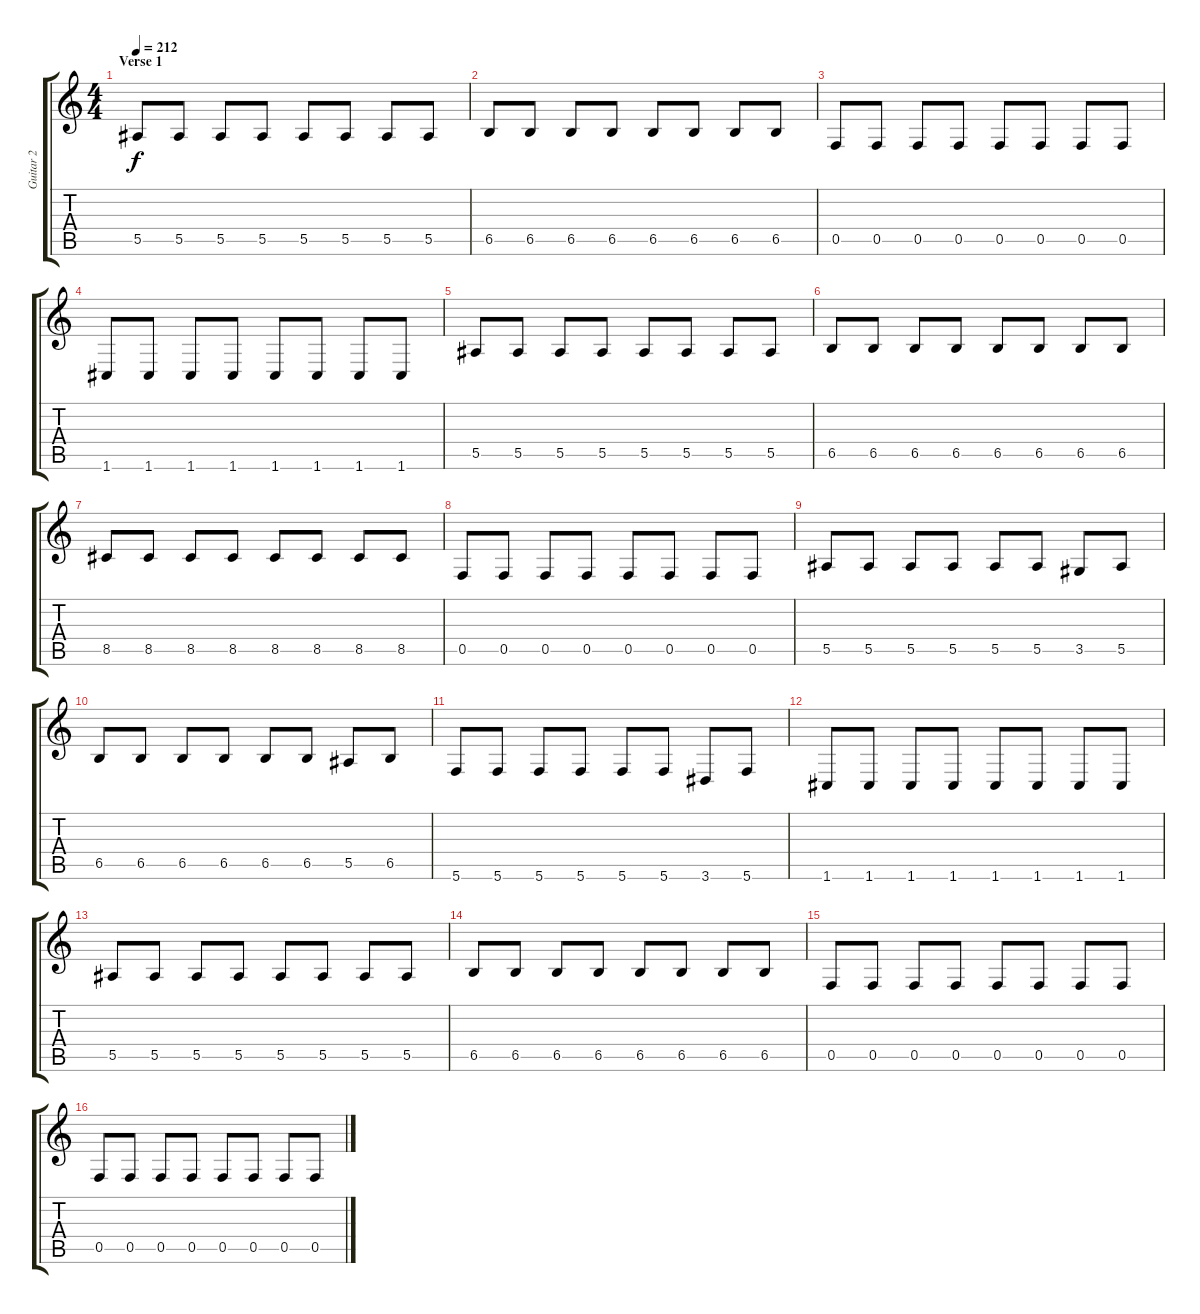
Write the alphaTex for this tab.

\track ("Guitar 2" "Guitar 2") {instrument overdrivenguitar}
\staff {score tabs}
\tuning (C4 G3 Eb3 Bb2 F2 C2) {hide}
\ts (4 4)
\section ("" "Verse 1")
\tempo 212
\clef g2
\ks c
5.5.8{dy f} 5.5.8 5.5.8 5.5.8 5.5.8 5.5.8 5.5.8 5.5.8 |
6.5.8 6.5.8 6.5.8 6.5.8 6.5.8 6.5.8 6.5.8 6.5.8 |
0.5.8 0.5.8 0.5.8 0.5.8 0.5.8 0.5.8 0.5.8 0.5.8 |
1.6.8 1.6.8 1.6.8 1.6.8 1.6.8 1.6.8 1.6.8 1.6.8 |
5.5.8 5.5.8 5.5.8 5.5.8 5.5.8 5.5.8 5.5.8 5.5.8 |
6.5.8 6.5.8 6.5.8 6.5.8 6.5.8 6.5.8 6.5.8 6.5.8 |
8.5.8 8.5.8 8.5.8 8.5.8 8.5.8 8.5.8 8.5.8 8.5.8 |
0.5.8 0.5.8 0.5.8 0.5.8 0.5.8 0.5.8 0.5.8 0.5.8 |
5.5.8 5.5.8 5.5.8 5.5.8 5.5.8 5.5.8 3.5.8 5.5.8 |
6.5.8 6.5.8 6.5.8 6.5.8 6.5.8 6.5.8 5.5.8 6.5.8 |
5.6.8 5.6.8 5.6.8 5.6.8 5.6.8 5.6.8 3.6.8 5.6.8 |
1.6.8 1.6.8 1.6.8 1.6.8 1.6.8 1.6.8 1.6.8 1.6.8 |
5.5.8 5.5.8 5.5.8 5.5.8 5.5.8 5.5.8 5.5.8 5.5.8 |
6.5.8 6.5.8 6.5.8 6.5.8 6.5.8 6.5.8 6.5.8 6.5.8 |
0.5.8 0.5.8 0.5.8 0.5.8 0.5.8 0.5.8 0.5.8 0.5.8 |
0.5.8 0.5.8 0.5.8 0.5.8 0.5.8 0.5.8 0.5.8 0.5.8
